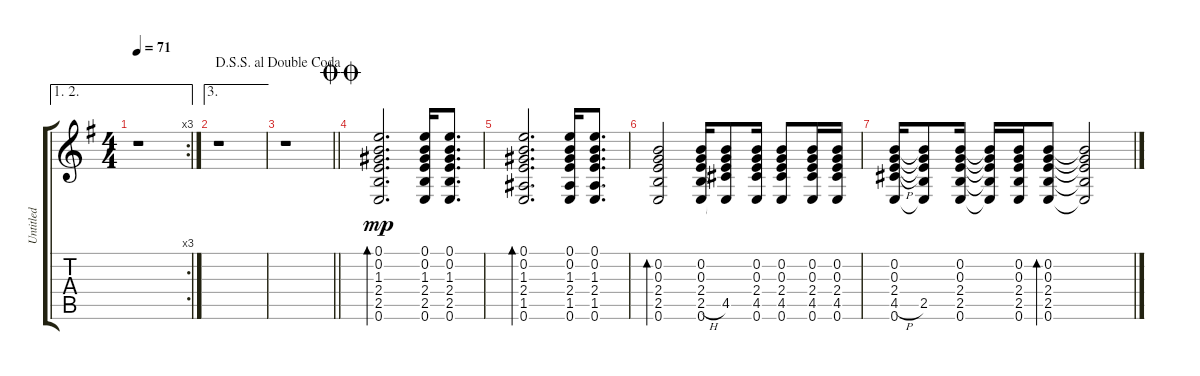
\track ("Untitled" "Untitled") {instrument electricguitarclean}
\staff {score tabs}
\tuning (E4 B3 G3 D3 A2 E2) {hide}
\ae (1 2)
\rc 3
\ts (4 4)
\tempo 71
\clef g2
\ks g
r.1{dy f} |
\ae 3
r.1 |
\jump dalsegnosegnoaldoublecoda
\barLineRight lightlight
r.1 |
\jump doublecoda
(0.1 0.2 1.3 2.4 2.5 0.6).2{d bd 30 dy mp} (0.1 0.2 1.3 2.4 2.5 0.6).16 (0.1 0.2 1.3 2.4 2.5 0.6).8{d} |
(0.1 0.2 1.3 2.4 1.5 0.6).2{d bd 30} (0.1 0.2 1.3 2.4 1.5 0.6).16 (0.1 0.2 1.3 2.4 1.5 0.6).8{d} |
(0.2 0.3 2.4 2.5 0.6).2{bd 30} (0.2 0.3 2.4 2.5{h} 0.6).16 (0.2{t} 0.3{t} 2.4{t} 4.5 0.6{t}).8 (0.2 0.3 2.4 4.5 0.6).16 (0.2 0.3 2.4 4.5 0.6).8 (0.2 0.3 2.4 4.5 0.6).16 (0.2 0.3 2.4 4.5 0.6).16 |
(0.2 0.3 2.4 4.5{h} 0.6).16 (0.2{t} 0.3{t} 2.4{t} 2.5 0.6{t}).8 (0.2 0.3 2.4 2.5 0.6).16 (0.2{t} 0.3{t} 2.4{t} 2.5{t} 0.6{t}).16 (0.2 0.3 2.4 2.5 0.6).16 (0.2 0.3 2.4 2.5 0.6).8{bd 30} (0.2{t} 0.3{t} 2.4{t} 2.5{t} 0.6{t}).2
